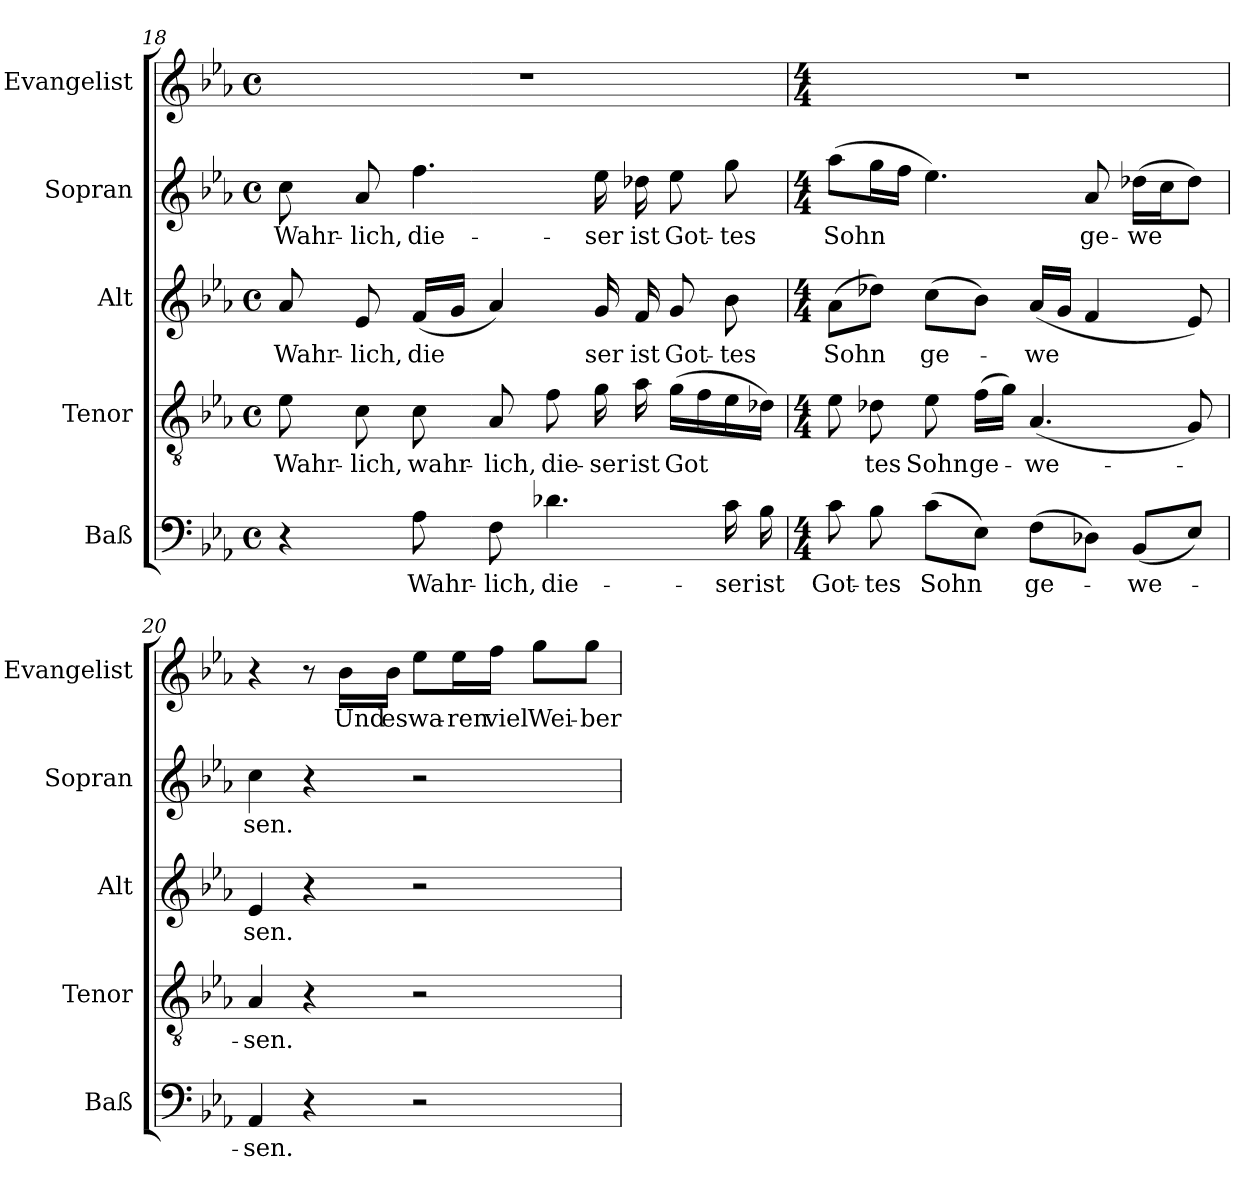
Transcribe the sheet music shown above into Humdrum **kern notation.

**kern	**text	**kern	**text	**kern	**text	**kern	**text	**kern	**text
*part5	*part5	*part4	*part4	*part3	*part3	*part2	*part2	*part1	*part1
*staff5	*staff5	*staff4	*staff4	*staff3	*staff3	*staff2	*staff2	*staff1	*staff1
*I"Baß	*	*I"Tenor	*	*I"Alt	*	*I"Sopran	*	*I"Evangelist	*
*I'Baß	*	*I'Tenor	*	*I'Alt	*	*I'Sopran	*	*I'Evangelist	*
!!LO:LB:g=z
*clefF4	*	*clefGv2	*	*clefG2	*	*clefG2	*	*clefG2	*
*k[b-e-a-]	*	*k[b-e-a-]	*	*k[b-e-a-]	*	*k[b-e-a-]	*	*k[b-e-a-]	*
*E-:	*	*E-:	*	*E-:	*	*E-:	*	*E-:	*
*M4/4	*	*M4/4	*	*M4/4	*	*M4/4	*	*M4/4	*
*met(c)	*	*met(c)	*	*met(c)	*	*met(c)	*	*met(c)	*
=18	=18	=18	=18	=18	=18	=18	=18	=18	=18
!	!	!	!LO:LY:b	!	!LO:LY:b	!	!LO:LY:b	!	!
4r	.	8e-\	Wahr-	8a-/	Wahr-	8cc\	Wahr-	1r	.
!	!	!	!LO:LY:b	!	!LO:LY:b	!	!LO:LY:b	!	!
.	.	8c\	-lich,	8e-/	-lich,	8a-/	-lich,	.	.
!	!LO:LY:b	!	!LO:LY:b	!	!LO:LY:b	!	!LO:LY:b	!	!
8A-\	Wahr-	8c\	wahr-	(<16f/LL	die	4.ff\	die-	.	.
.	.	.	.	16g/JJ	.	.	.	.	.
!	!LO:LY:b	!	!LO:LY:b	!	!	!	!	!	!
8F\	-lich,	8A-/	-lich,	4a-/)	.	.	.	.	.
!	!LO:LY:b	!	!LO:LY:b	!	!	!	!	!	!
4.d-X\	die-	8f\	die-	.	.	.	.	.	.
!	!	!	!LO:LY:b	!	!LO:LY:b	!	!LO:LY:b	!	!
.	.	16g\	-ser	16g/	ser	16ee-\	-ser	.	.
!	!	!	!LO:LY:b	!	!LO:LY:b	!	!LO:LY:b	!	!
.	.	16a-\	ist	16f/	ist	16dd-X\	ist	.	.
!	!	!	!LO:LY:b	!	!LO:LY:b	!	!LO:LY:b	!	!
.	.	(>16g\LL	Got	8g/	Got-	8ee-\	Got-	.	.
.	.	16f\	.	.	.	.	.	.	.
!	!LO:LY:b	!	!	!	!LO:LY:b	!	!LO:LY:b	!	!
16c\	-ser	16e-\	.	8b-\	-tes	8gg\	-tes	.	.
!	!LO:LY:b	!	!	!	!	!	!	!	!
16B-\	ist	16d-X\JJ)	.	.	.	.	.	.	.
!!LO:LB:g=z
=19	=19	=19	=19	=19	=19	=19	=19	=19	=19
*M4/4	*	*M4/4	*	*M4/4	*	*M4/4	*	*M4/4	*
!	!LO:LY:b	!	!	!	!LO:LY:b	!	!LO:LY:b	!	!
8c\	Got-	8e-\	.	(>8a-\L	Sohn	(>8aa-\L	Sohn	1r	.
!	!LO:LY:b	!	!LO:LY:b	!	!	!	!	!	!
8B-\	-tes	8d-X\	tes	8dd-X\J)	.	16gg\L	.	.	.
.	.	.	.	.	.	16ff\JJ	.	.	.
!	!LO:LY:b	!	!LO:LY:b	!	!LO:LY:b	!	!	!	!
(>8c\L	Sohn	8e-\	Sohn	(>8cc\L	ge-	4.ee-\)	.	.	.
!	!	!	!LO:LY:b	!	!	!	!	!	!
8E-\J)	.	(>16f\LL	ge-	8b-\J)	.	.	.	.	.
.	.	16g\JJ)	.	.	.	.	.	.	.
!	!LO:LY:b	!	!LO:LY:b	!	!LO:LY:b	!	!	!	!
(>8F\L	ge-	(<4.A-/	-we-	(<16a-/LL	-we	.	.	.	.
.	.	.	.	16g/JJ	.	.	.	.	.
!	!	!	!	!	!	!	!LO:LY:b	!	!
8D-X\J)	.	.	.	4f/	.	8a-/	ge-	.	.
!	!LO:LY:b	!	!	!	!	!	!LO:LY:b	!	!
(<8BB-/L	-we-	.	.	.	.	(>16dd-X\LL	-we	.	.
.	.	.	.	.	.	16cc\J	.	.	.
8E-/J)	.	8G/)	.	8e-/)	.	8dd-\J)	.	.	.
=20	=20	=20	=20	=20	=20	=20	=20	=20	=20
!	!LO:LY:b	!	!LO:LY:b	!	!LO:LY:b	!	!LO:LY:b	!	!
4AA-/	-sen.	4A-/	-sen.	4e-/	sen.	4cc\	sen.	4r	.
4r	.	4r	.	4r	.	4r	.	8r	.
!	!	!	!	!	!	!	!	!	!LO:LY:b
.	.	.	.	.	.	.	.	16b-\LL	Und
!	!	!	!	!	!	!	!	!	!LO:LY:b
.	.	.	.	.	.	.	.	16b-\JJ	es
!	!	!	!	!	!	!	!	!	!LO:LY:b
2r	.	2r	.	2r	.	2r	.	8ee-\L	wa-
!	!	!	!	!	!	!	!	!	!LO:LY:b
.	.	.	.	.	.	.	.	16ee-\L	-ren
!	!	!	!	!	!	!	!	!	!LO:LY:b
.	.	.	.	.	.	.	.	16ff\JJ	viel
!	!	!	!	!	!	!	!	!	!LO:LY:b
.	.	.	.	.	.	.	.	8gg\L	Wei-
!	!	!	!	!	!	!	!	!	!LO:LY:b
.	.	.	.	.	.	.	.	8gg\J	-ber
=	=	=	=	=	=	=	=	=	=
*-	*-	*-	*-	*-	*-	*-	*-	*-	*-
